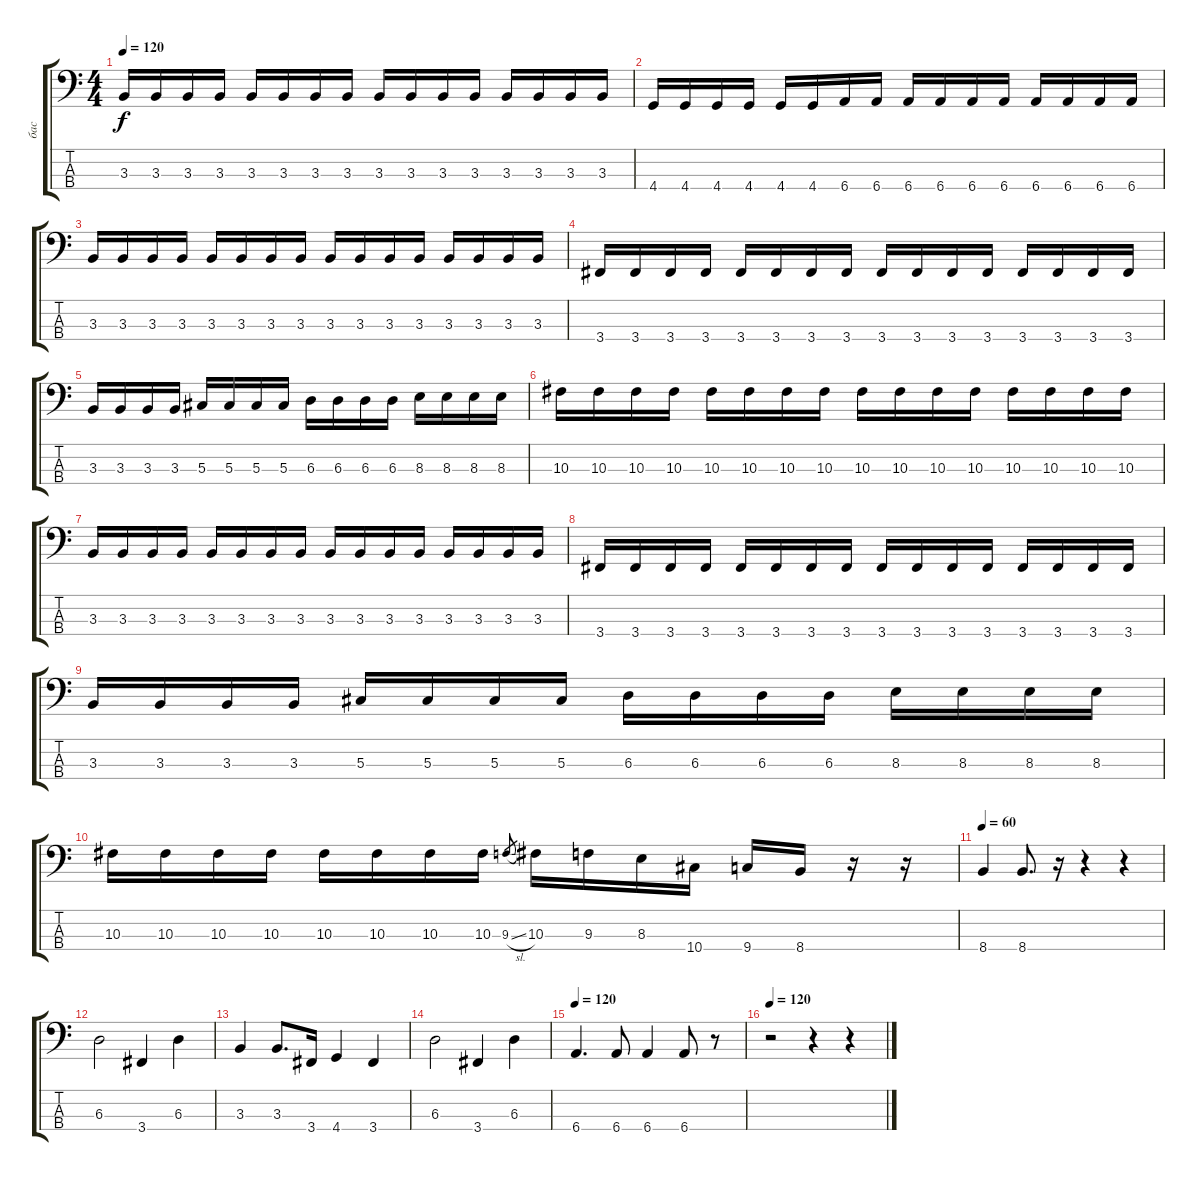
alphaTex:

\track ("бас" "бас") {instrument electricbassfinger}
\staff {score tabs}
\tuning (Gb2 Db2 Ab1 Eb1) {hide}
\ts (4 4)
\tempo 120
\clef f4
\ks c
3.3.16{dy f} 3.3.16 3.3.16 3.3.16 3.3.16 3.3.16 3.3.16 3.3.16 3.3.16 3.3.16 3.3.16 3.3.16 3.3.16 3.3.16 3.3.16 3.3.16 |
4.4.16 4.4.16 4.4.16 4.4.16 4.4.16 4.4.16 6.4.16 6.4.16 6.4.16 6.4.16 6.4.16 6.4.16 6.4.16 6.4.16 6.4.16 6.4.16 |
3.3.16 3.3.16 3.3.16 3.3.16 3.3.16 3.3.16 3.3.16 3.3.16 3.3.16 3.3.16 3.3.16 3.3.16 3.3.16 3.3.16 3.3.16 3.3.16 |
3.4.16 3.4.16 3.4.16 3.4.16 3.4.16 3.4.16 3.4.16 3.4.16 3.4.16 3.4.16 3.4.16 3.4.16 3.4.16 3.4.16 3.4.16 3.4.16 |
3.3.16 3.3.16 3.3.16 3.3.16 5.3.16 5.3.16 5.3.16 5.3.16 6.3.16 6.3.16 6.3.16 6.3.16 8.3.16 8.3.16 8.3.16 8.3.16 |
10.3.16 10.3.16 10.3.16 10.3.16 10.3.16 10.3.16 10.3.16 10.3.16 10.3.16 10.3.16 10.3.16 10.3.16 10.3.16 10.3.16 10.3.16 10.3.16 |
3.3.16 3.3.16 3.3.16 3.3.16 3.3.16 3.3.16 3.3.16 3.3.16 3.3.16 3.3.16 3.3.16 3.3.16 3.3.16 3.3.16 3.3.16 3.3.16 |
3.4.16 3.4.16 3.4.16 3.4.16 3.4.16 3.4.16 3.4.16 3.4.16 3.4.16 3.4.16 3.4.16 3.4.16 3.4.16 3.4.16 3.4.16 3.4.16 |
3.3.16 3.3.16 3.3.16 3.3.16 5.3.16 5.3.16 5.3.16 5.3.16 6.3.16 6.3.16 6.3.16 6.3.16 8.3.16 8.3.16 8.3.16 8.3.16 |
10.3.16 10.3.16 10.3.16 10.3.16 10.3.16 10.3.16 10.3.16 10.3.16 9.3{sl}.8{gr} 10.3.16 9.3.16 8.3.16 10.4.16 9.4.16 8.4.16 r.16 r.16 |
\tempo 60
8.4.4 8.4.8{d} r.16 r.4 r.4 |
6.3.2 3.4.4 6.3.4 |
3.3.4 3.3.8{d} 3.4.16 4.4.4 3.4.4 |
6.3.2 3.4.4 6.3.4 |
\tempo 120
6.4.4{d} 6.4.8 6.4.4 6.4.8 r.8 |
\tempo 120
r.2 r.4 r.4
